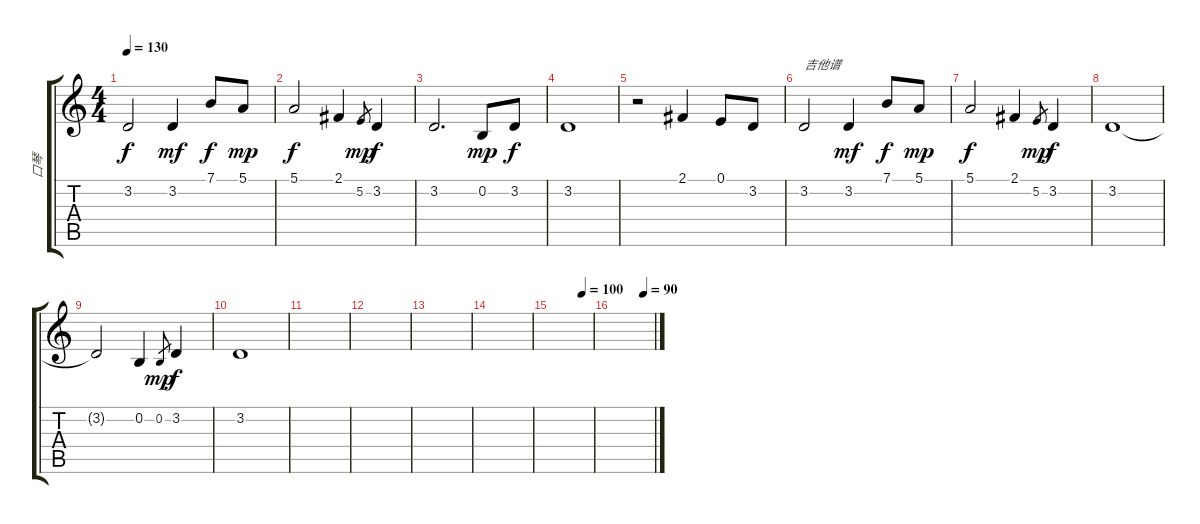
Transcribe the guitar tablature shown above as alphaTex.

\track ("口琴" "口琴") {instrument harmonica}
\staff {score tabs}
\tuning (E4 B3 G3 D3 A2 E2) {hide}
\ts (4 4)
\tempo 130
\clef g2
\ks c
3.2.2{dy f} 3.2.4{dy mf} 7.1.8{dy f} 5.1.8{dy mp} |
5.1.2{dy f} 2.1.4 5.2.8{gr dy mp} 3.2.4{dy f} |
3.2.2{d} 0.2.8{dy mp} 3.2.8{dy f} |
3.2.1 |
r.2 2.1.4 0.1.8 3.2.8 |
3.2.2{txt "吉他谱"} 3.2.4{dy mf} 7.1.8{dy f} 5.1.8{dy mp} |
5.1.2{dy f} 2.1.4 5.2.8{gr dy mp} 3.2.4{dy f} |
3.2.1 |
3.2{t}.2 0.2.4 0.2.8{gr dy mp} 3.2.4{dy f} |
3.2.1 |
|
|
|
|
\tempo (100 0.75)
|
\tempo (90 0.75)
